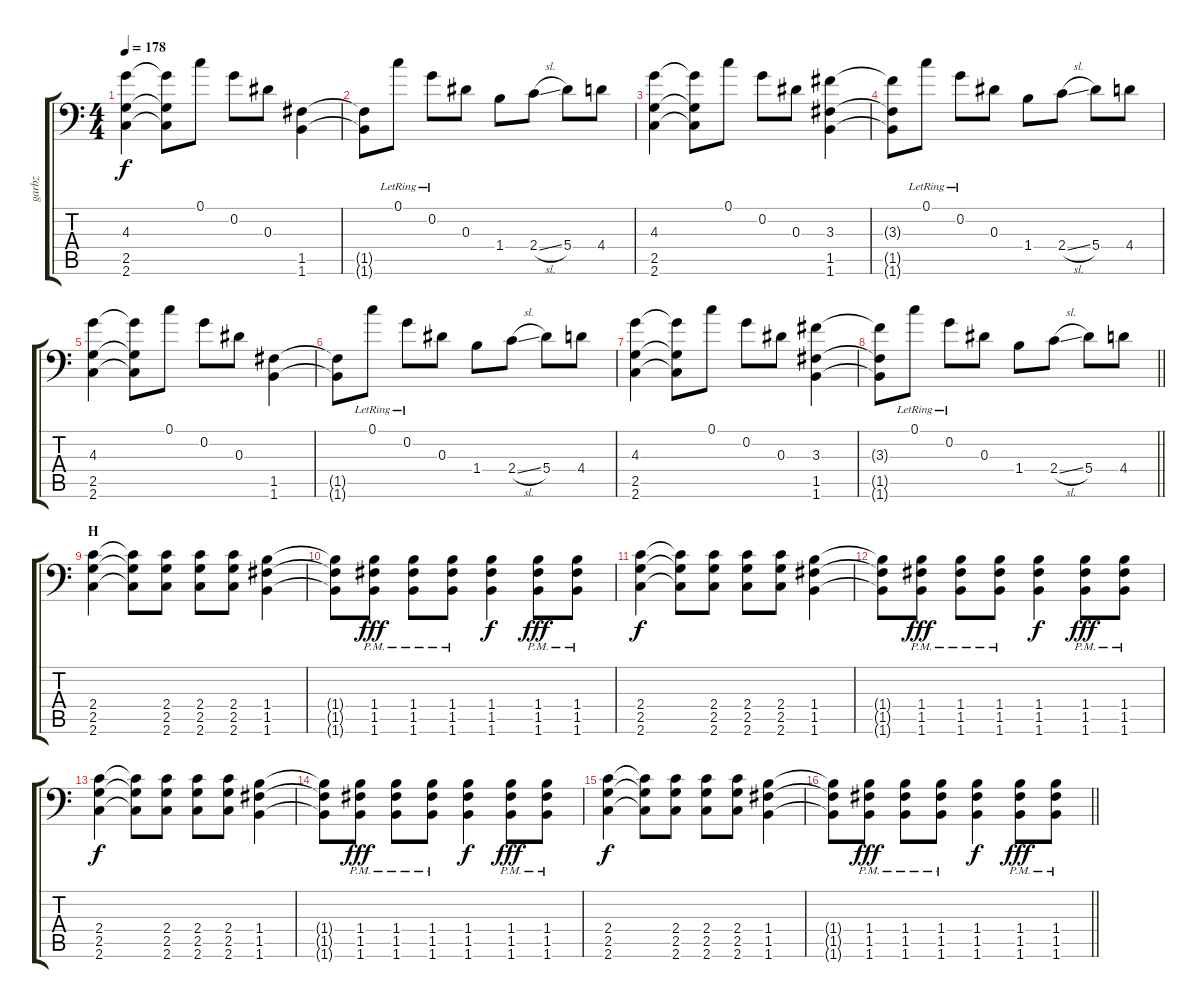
\track ("garbz" "garbz") {solo instrument overdrivenguitar}
\staff {score tabs}
\tuning (C4 G3 Eb3 Bb2 F2 Bb1) {hide}
\ts (4 4)
\tempo 178
\clef f4
\ks c
(4.3 2.5 2.6).4{dy f} (4.3{t} 2.5{t} 2.6{t}).8 0.1.8 0.2.8 0.3.8 (1.5 1.6).4 |
(1.5{t} 1.6{t}).8 0.1{lr}.8 0.2{lr}.8 0.3.8 1.4.8 2.4{sl}.8 5.4.8 4.4.8 |
(4.3 2.5 2.6).4 (4.3{t} 2.5{t} 2.6{t}).8 0.1.8 0.2.8 0.3.8 (3.3 1.5 1.6).4 |
(3.3{t} 1.5{t} 1.6{t}).8 0.1{lr}.8 0.2{lr}.8 0.3.8 1.4.8 2.4{sl}.8 5.4.8 4.4.8 |
(4.3 2.5 2.6).4 (4.3{t} 2.5{t} 2.6{t}).8 0.1.8 0.2.8 0.3.8 (1.5 1.6).4 |
(1.5{t} 1.6{t}).8 0.1{lr}.8 0.2{lr}.8 0.3.8 1.4.8 2.4{sl}.8 5.4.8 4.4.8 |
(4.3 2.5 2.6).4 (4.3{t} 2.5{t} 2.6{t}).8 0.1.8 0.2.8 0.3.8 (3.3 1.5 1.6).4 |
\barLineRight lightlight
(3.3{t} 1.5{t} 1.6{t}).8 0.1{lr}.8 0.2{lr}.8 0.3.8 1.4.8 2.4{sl}.8 5.4.8 4.4.8 |
\section ("" "H")
(2.4 2.5 2.6).4 (2.4{t} 2.5{t} 2.6{t}).8 (2.4 2.5 2.6).8 (2.4 2.5 2.6).8 (2.4 2.5 2.6).8 (1.4 1.5 1.6).4 |
(1.4{t} 1.5{t} 1.6{t}).8 (1.4{pm} 1.5{pm} 1.6{pm}).8{dy fff} (1.4{pm} 1.5{pm} 1.6{pm}).8 (1.4{pm} 1.5{pm} 1.6{pm}).8 (1.4 1.5 1.6).4{dy f} (1.4{pm} 1.5{pm} 1.6{pm}).8{dy fff} (1.4{pm} 1.5{pm} 1.6{pm}).8 |
(2.4 2.5 2.6).4{dy f} (2.4{t} 2.5{t} 2.6{t}).8 (2.4 2.5 2.6).8 (2.4 2.5 2.6).8 (2.4 2.5 2.6).8 (1.4 1.5 1.6).4 |
(1.4{t} 1.5{t} 1.6{t}).8 (1.4{pm} 1.5{pm} 1.6{pm}).8{dy fff} (1.4{pm} 1.5{pm} 1.6{pm}).8 (1.4{pm} 1.5{pm} 1.6{pm}).8 (1.4 1.5 1.6).4{dy f} (1.4{pm} 1.5{pm} 1.6{pm}).8{dy fff} (1.4{pm} 1.5{pm} 1.6{pm}).8 |
(2.4 2.5 2.6).4{dy f} (2.4{t} 2.5{t} 2.6{t}).8 (2.4 2.5 2.6).8 (2.4 2.5 2.6).8 (2.4 2.5 2.6).8 (1.4 1.5 1.6).4 |
(1.4{t} 1.5{t} 1.6{t}).8 (1.4{pm} 1.5{pm} 1.6{pm}).8{dy fff} (1.4{pm} 1.5{pm} 1.6{pm}).8 (1.4{pm} 1.5{pm} 1.6{pm}).8 (1.4 1.5 1.6).4{dy f} (1.4{pm} 1.5{pm} 1.6{pm}).8{dy fff} (1.4{pm} 1.5{pm} 1.6{pm}).8 |
(2.4 2.5 2.6).4{dy f} (2.4{t} 2.5{t} 2.6{t}).8 (2.4 2.5 2.6).8 (2.4 2.5 2.6).8 (2.4 2.5 2.6).8 (1.4 1.5 1.6).4 |
\barLineRight lightlight
(1.4{t} 1.5{t} 1.6{t}).8 (1.4{pm} 1.5{pm} 1.6{pm}).8{dy fff} (1.4{pm} 1.5{pm} 1.6{pm}).8 (1.4{pm} 1.5{pm} 1.6{pm}).8 (1.4 1.5 1.6).4{dy f} (1.4{pm} 1.5{pm} 1.6{pm}).8{dy fff} (1.4{pm} 1.5{pm} 1.6{pm}).8
